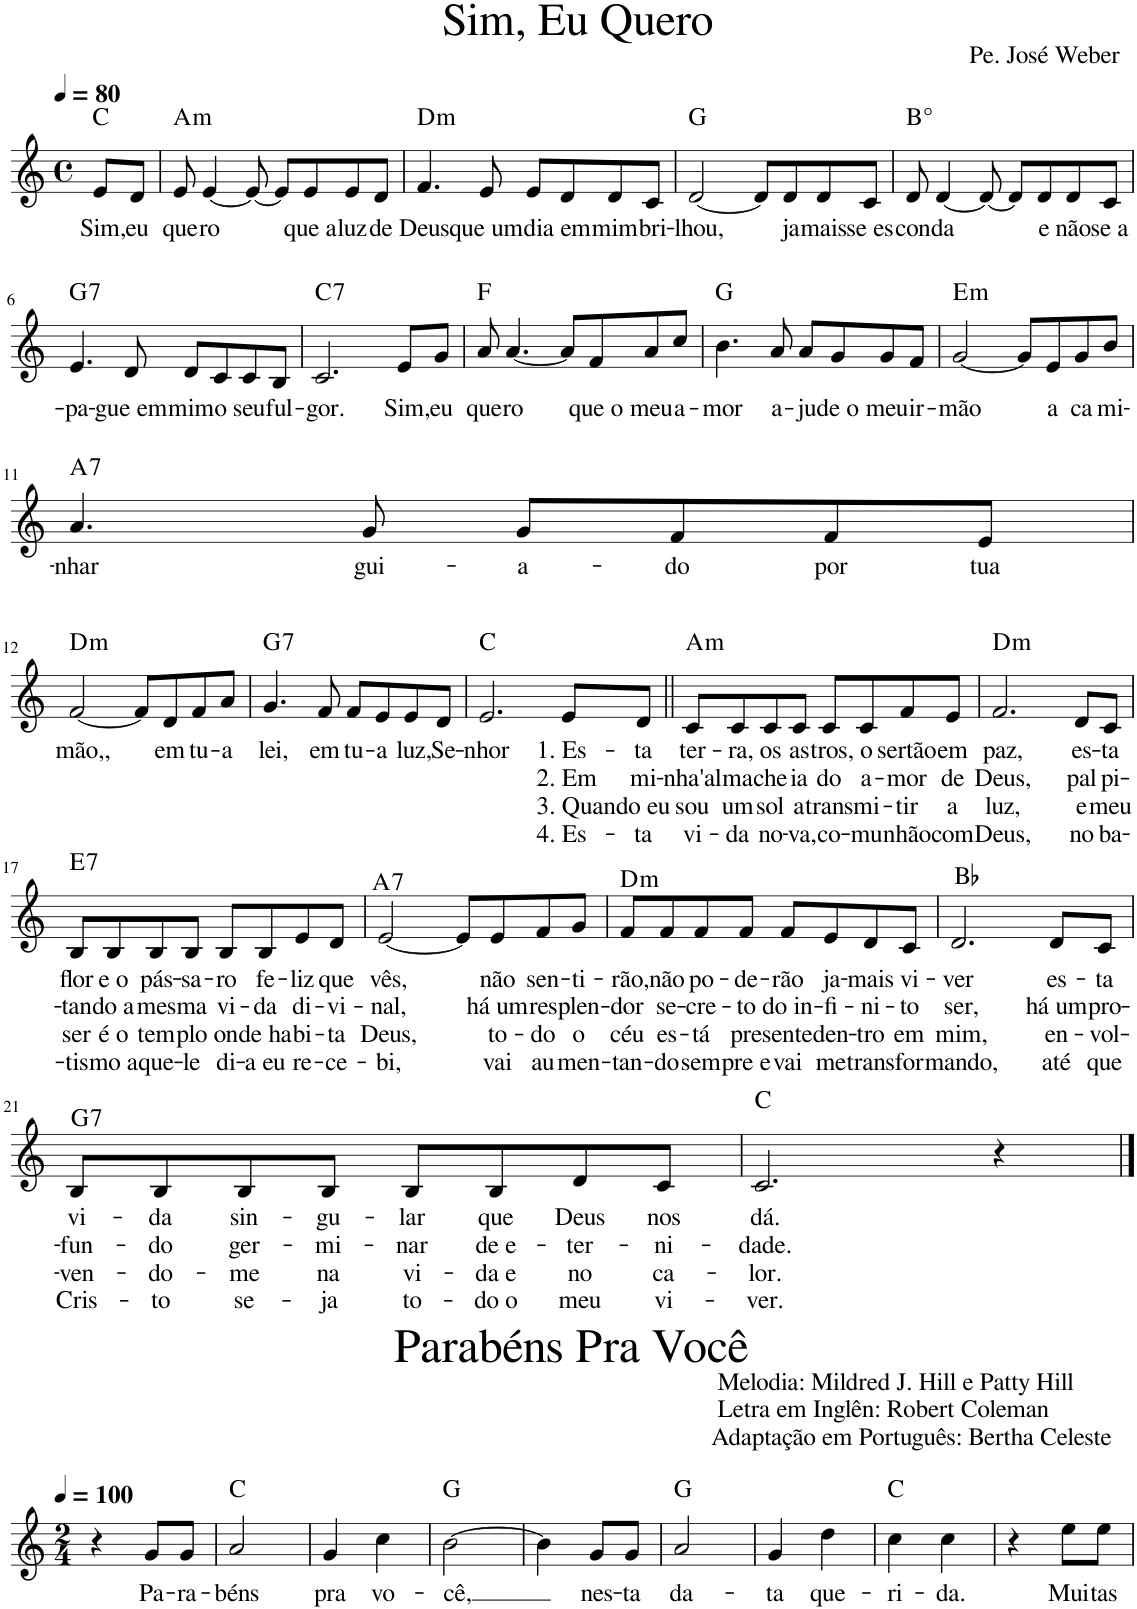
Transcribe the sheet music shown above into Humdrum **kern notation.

**kern	**text	**text	**text	**text	**harte
*part1	*part1	*part1	*part1	*part1	*part1
*staff1	*staff1	*staff1	*staff1	*staff1	*
*I"Voz	*	*	*	*	*
*I'Vo.	*	*	*	*	*
!!LO:PB:g=z
*clefG2	*	*	*	*	*
*k[]	*	*	*	*	*
*M4/4	*	*	*	*	*
*met(c)	*	*	*	*	*
*MM80	*	*	*	*	*
=1	=1	=1	=1	=1	=1
!LO:TX:a:t=Sim, Eu Quero	!	!	!	!	!
!LO:TX:a:t=Pe. José Weber	!	!	!	!	!
!	!LO:LY:b	!	!	!	!
8e/L	Sim,	.	.	.	C:maj
!	!LO:LY:b	!	!	!	!
8d/J	eu	.	.	.	.
=2	=2	=2	=2	=2	=2
!	!LO:LY:b	!	!	!	!LO:H:kt=m
8e/	que-	.	.	.	A:min
!	!LO:LY:b	!	!	!	!
[4e/	-ro	.	.	.	.
8e/_	.	.	.	.	.
8e/L]	.	.	.	.	.
!	!LO:LY:b	!	!	!	!
8e/	que a	.	.	.	.
!	!LO:LY:b	!	!	!	!
8e/	luz	.	.	.	.
!	!LO:LY:b	!	!	!	!
8d/J	de	.	.	.	.
=3	=3	=3	=3	=3	=3
!	!LO:LY:b	!	!	!	!LO:H:kt=m
4.f/	Deus	.	.	.	D:min
!	!LO:LY:b	!	!	!	!
8e/	que um	.	.	.	.
!	!LO:LY:b	!	!	!	!
8e/L	di-	.	.	.	.
!	!LO:LY:b	!	!	!	!
8d/	-a em	.	.	.	.
!	!LO:LY:b	!	!	!	!
8d/	mim	.	.	.	.
!	!LO:LY:b	!	!	!	!
8c/J	bri-	.	.	.	.
=4	=4	=4	=4	=4	=4
!	!LO:LY:b	!	!	!	!
[2d/	-lhou,	.	.	.	G:maj
8d/L]	.	.	.	.	.
!	!LO:LY:b	!	!	!	!
8d/	ja-	.	.	.	.
!	!LO:LY:b	!	!	!	!
8d/	-mais	.	.	.	.
!	!LO:LY:b	!	!	!	!
8c/J	se es-	.	.	.	.
=5	=5	=5	=5	=5	=5
!	!LO:LY:b	!	!	!	!LO:H:kt=°
8d/	-con-	.	.	.	.
!	!LO:LY:b	!	!	!	!
[4d/	-da	.	.	.	.
8d/_	.	.	.	.	.
8d/L]	.	.	.	.	.
!	!LO:LY:b	!	!	!	!
8d/	e	.	.	.	.
!	!LO:LY:b	!	!	!	!
8d/	não	.	.	.	.
!	!LO:LY:b	!	!	!	!
8c/J	se a-	.	.	.	.
!!LO:LB:g=z
=6	=6	=6	=6	=6	=6
!	!LO:LY:b	!	!	!	!LO:H:kt=7
4.e/	-pa-	.	.	.	G:7
!	!LO:LY:b	!	!	!	!
8d/	-gue em	.	.	.	.
!	!LO:LY:b	!	!	!	!
8d/L	mim	.	.	.	.
!	!LO:LY:b	!	!	!	!
8c/	o	.	.	.	.
!	!LO:LY:b	!	!	!	!
8c/	seu	.	.	.	.
!	!LO:LY:b	!	!	!	!
8B/J	ful-	.	.	.	.
=7	=7	=7	=7	=7	=7
!	!LO:LY:b	!	!	!	!LO:H:kt=7
2.c/	-gor.	.	.	.	C:7
!	!LO:LY:b	!	!	!	!
8e/L	Sim,	.	.	.	.
!	!LO:LY:b	!	!	!	!
8g/J	eu	.	.	.	.
=8	=8	=8	=8	=8	=8
!	!LO:LY:b	!	!	!	!
8a/	que-	.	.	.	F:maj
!	!LO:LY:b	!	!	!	!
[4.a/	-ro	.	.	.	.
8a/L]	.	.	.	.	.
!	!LO:LY:b	!	!	!	!
8f/	que o	.	.	.	.
!	!LO:LY:b	!	!	!	!
8a/	meu	.	.	.	.
!	!LO:LY:b	!	!	!	!
8cc/J	a-	.	.	.	.
=9	=9	=9	=9	=9	=9
!	!LO:LY:b	!	!	!	!
4.b\	-mor	.	.	.	G:maj
!	!LO:LY:b	!	!	!	!
8a/	a-	.	.	.	.
!	!LO:LY:b	!	!	!	!
8a/L	-ju-	.	.	.	.
!	!LO:LY:b	!	!	!	!
8g/	-de o	.	.	.	.
!	!LO:LY:b	!	!	!	!
8g/	meu	.	.	.	.
!	!LO:LY:b	!	!	!	!
8f/J	ir-	.	.	.	.
=10	=10	=10	=10	=10	=10
!	!LO:LY:b	!	!	!	!LO:H:kt=m
[2g/	-mão	.	.	.	E:min
8g/L]	.	.	.	.	.
!	!LO:LY:b	!	!	!	!
8e/	a	.	.	.	.
!	!LO:LY:b	!	!	!	!
8g/	ca-	.	.	.	.
!	!LO:LY:b	!	!	!	!
8b/J	-mi-	.	.	.	.
!!LO:LB:g=z
=11	=11	=11	=11	=11	=11
!	!LO:LY:b	!	!	!	!LO:H:kt=7
4.a/	-nhar	.	.	.	A:7
!	!LO:LY:b	!	!	!	!
8g/	gui-	.	.	.	.
!	!LO:LY:b	!	!	!	!
8g/L	-a-	.	.	.	.
!	!LO:LY:b	!	!	!	!
8f/	-do	.	.	.	.
!	!LO:LY:b	!	!	!	!
8f/	por	.	.	.	.
!	!LO:LY:b	!	!	!	!
8e/J	tua	.	.	.	.
!!LO:LB:g=z
=12	=12	=12	=12	=12	=12
!	!LO:LY:b	!	!	!	!LO:H:kt=m
[2f/	mão,,	.	.	.	D:min
8f/L]	.	.	.	.	.
!	!LO:LY:b	!	!	!	!
8d/	em	.	.	.	.
!	!LO:LY:b	!	!	!	!
8f/	tu-	.	.	.	.
!	!LO:LY:b	!	!	!	!
8a/J	-a	.	.	.	.
=13	=13	=13	=13	=13	=13
!	!LO:LY:b	!	!	!	!LO:H:kt=7
4.g/	lei,	.	.	.	G:7
!	!LO:LY:b	!	!	!	!
8f/	em	.	.	.	.
!	!LO:LY:b	!	!	!	!
8f/L	tu-	.	.	.	.
!	!LO:LY:b	!	!	!	!
8e/	-a	.	.	.	.
!	!LO:LY:b	!	!	!	!
8e/	luz,	.	.	.	.
!	!LO:LY:b	!	!	!	!
8d/J	Se-	.	.	.	.
=14	=14	=14	=14	=14	=14
!	!LO:LY:b	!	!	!	!
2.e/	-nhor	.	.	.	C:maj
!	!LO:LY:b	!LO:LY:b	!LO:LY:b	!LO:LY:b	!
8e/L	1. Es-	2. Em	3. Quan-	4. Es-	.
!	!LO:LY:b	!LO:LY:b	!LO:LY:b	!LO:LY:b	!
8d/J	-ta	mi-	-do eu	-ta	.
=15||	=15||	=15||	=15||	=15||	=15||
!	!LO:LY:b	!LO:LY:b	!LO:LY:b	!LO:LY:b	!LO:H:kt=m
8c/L	ter-	-nha'al-	sou	vi-	A:min
!	!LO:LY:b	!LO:LY:b	!LO:LY:b	!LO:LY:b	!
8c/	-ra,	-ma	um	-da	.
!	!LO:LY:b	!LO:LY:b	!LO:LY:b	!LO:LY:b	!
8c/	os	che-	sol	no-	.
!	!LO:LY:b	!LO:LY:b	!LO:LY:b	!LO:LY:b	!
8c/J	as-	-ia	a	-va,	.
!	!LO:LY:b	!LO:LY:b	!LO:LY:b	!LO:LY:b	!
8c/L	-tros,	do	trans-	co-	.
!	!LO:LY:b	!LO:LY:b	!LO:LY:b	!LO:LY:b	!
8c/	o	a-	-mi-	-mu-	.
!	!LO:LY:b	!LO:LY:b	!LO:LY:b	!LO:LY:b	!
8f/	sertão	-mor	-tir	-nhão	.
!	!LO:LY:b	!LO:LY:b	!LO:LY:b	!LO:LY:b	!
8e/J	em	de	a	com	.
=16	=16	=16	=16	=16	=16
!	!LO:LY:b	!LO:LY:b	!LO:LY:b	!LO:LY:b	!LO:H:kt=m
2.f/	paz,	Deus,	luz,	Deus,	D:min
!	!LO:LY:b	!LO:LY:b	!LO:LY:b	!LO:LY:b	!
8d/L	es-	pal-	e	no	.
!	!LO:LY:b	!LO:LY:b	!LO:LY:b	!LO:LY:b	!
8c/J	-ta	-pi-	meu	ba-	.
!!LO:LB:g=z
=17	=17	=17	=17	=17	=17
!	!LO:LY:b	!LO:LY:b	!LO:LY:b	!LO:LY:b	!LO:H:kt=7
8B/L	flor	-tan-	ser	-tis-	E:7
!	!LO:LY:b	!LO:LY:b	!LO:LY:b	!LO:LY:b	!
8B/	e o	-do a	é o	-mo a-	.
!	!LO:LY:b	!LO:LY:b	!LO:LY:b	!LO:LY:b	!
8B/	pás-	mes-	tem-	-que-	.
!	!LO:LY:b	!LO:LY:b	!LO:LY:b	!LO:LY:b	!
8B/J	-sa-	-ma	-plo	-le	.
!	!LO:LY:b	!LO:LY:b	!LO:LY:b	!LO:LY:b	!
8B/L	-ro	vi-	on-	di-	.
!	!LO:LY:b	!LO:LY:b	!LO:LY:b	!LO:LY:b	!
8B/	fe-	-da	-de ha-	-a eu	.
!	!LO:LY:b	!LO:LY:b	!LO:LY:b	!LO:LY:b	!
8e/	-liz	di-	-bi-	re-	.
!	!LO:LY:b	!LO:LY:b	!LO:LY:b	!LO:LY:b	!
8d/J	que	-vi-	-ta	-ce-	.
=18	=18	=18	=18	=18	=18
!	!LO:LY:b	!LO:LY:b	!LO:LY:b	!LO:LY:b	!LO:H:kt=7
[2e/	vês,	-nal,	Deus,	-bi,	A:7
8e/L]	.	.	.	.	.
!	!LO:LY:b	!LO:LY:b	!LO:LY:b	!LO:LY:b	!
8e/	não	há um	to-	vai	.
!	!LO:LY:b	!LO:LY:b	!LO:LY:b	!LO:LY:b	!
8f/	sen-	res-	-do	au-	.
!	!LO:LY:b	!LO:LY:b	!LO:LY:b	!LO:LY:b	!
8g/J	-ti-	-plen-	o	-men-	.
=19	=19	=19	=19	=19	=19
!	!LO:LY:b	!LO:LY:b	!LO:LY:b	!LO:LY:b	!LO:H:kt=m
8f/L	-rão,	-dor	céu	-tan-	D:min
!	!LO:LY:b	!LO:LY:b	!LO:LY:b	!LO:LY:b	!
8f/	não	se-	es-	-do	.
!	!LO:LY:b	!LO:LY:b	!LO:LY:b	!LO:LY:b	!
8f/	po-	-cre-	-tá	sem-	.
!	!LO:LY:b	!LO:LY:b	!LO:LY:b	!LO:LY:b	!
8f/J	-de-	-to	pre-	-pre e	.
!	!LO:LY:b	!LO:LY:b	!LO:LY:b	!LO:LY:b	!
8f/L	-rão	do in-	-sente	vai	.
!	!LO:LY:b	!LO:LY:b	!LO:LY:b	!LO:LY:b	!
8e/	ja-	-fi-	den-	me	.
!	!LO:LY:b	!LO:LY:b	!LO:LY:b	!LO:LY:b	!
8d/	-mais	-ni-	-tro	trans-	.
!	!LO:LY:b	!LO:LY:b	!LO:LY:b	!LO:LY:b	!
8cn/J	vi-	-to	em	-for-	.
=20	=20	=20	=20	=20	=20
!	!LO:LY:b	!LO:LY:b	!LO:LY:b	!LO:LY:b	!
2.d/	-ver	ser,	mim,	-mando,	Bb:maj
!	!LO:LY:b	!LO:LY:b	!LO:LY:b	!LO:LY:b	!
8d/L	es-	há um	en-	até	.
!	!LO:LY:b	!LO:LY:b	!LO:LY:b	!LO:LY:b	!
8c/J	-ta	pro-	-vol-	que	.
!!LO:LB:g=z
=21	=21	=21	=21	=21	=21
!	!LO:LY:b	!LO:LY:b	!LO:LY:b	!LO:LY:b	!LO:H:kt=7
8B/L	vi-	-fun-	-ven-	Cris-	G:7
!	!LO:LY:b	!LO:LY:b	!LO:LY:b	!LO:LY:b	!
8B/	-da	-do	-do-	-to	.
!	!LO:LY:b	!LO:LY:b	!LO:LY:b	!LO:LY:b	!
8B/	sin-	ger-	-me	se-	.
!	!LO:LY:b	!LO:LY:b	!LO:LY:b	!LO:LY:b	!
8B/J	-gu-	-mi-	na	-ja	.
!	!LO:LY:b	!LO:LY:b	!LO:LY:b	!LO:LY:b	!
8B/L	-lar	-nar	vi-	to-	.
!	!LO:LY:b	!LO:LY:b	!LO:LY:b	!LO:LY:b	!
8B/	que	de e-	-da e	-do o	.
!	!LO:LY:b	!LO:LY:b	!LO:LY:b	!LO:LY:b	!
8d/	Deus	-ter-	no	meu	.
!	!LO:LY:b	!LO:LY:b	!LO:LY:b	!LO:LY:b	!
8c/J	nos	-ni-	ca-	vi-	.
=22	=22	=22	=22	=22	=22
!	!LO:LY:b	!LO:LY:b	!LO:LY:b	!LO:LY:b	!
2.c/	dá.	-dade.	-lor.	-ver.	C:maj
4r	.	.	.	.	.
!!LO:LB:g=z
==1	==1	==1	==1	==1	==1
*k[]	*	*	*	*	*
*M2/4	*	*	*	*	*
*MM100	*	*	*	*	*
!LO:TX:a:t=Parabéns Pra Você	!	!	!	!	!
!LO:TX:a:t=Melodia&colon; Mildred J. Hill e Patty Hill	!	!	!	!	!
!LO:TX:a:t=Letra em Inglên&colon; Robert Coleman	!	!	!	!	!
!LO:TX:a:t=Adaptação em Português&colon; Bertha Celeste	!	!	!	!	!
4r	.	.	.	.	.
!	!LO:LY:b	!	!	!	!
8g/L	Pa-	.	.	.	.
!	!LO:LY:b	!	!	!	!
8g/J	-ra-	.	.	.	.
=2	=2	=2	=2	=2	=2
!	!LO:LY:b	!	!	!	!
2a/	-béns	.	.	.	C:maj
=3	=3	=3	=3	=3	=3
!	!LO:LY:b	!	!	!	!
4g/	pra	.	.	.	.
!	!LO:LY:b	!	!	!	!
4cc\	vo-	.	.	.	.
=4	=4	=4	=4	=4	=4
!	!LO:LY:b	!	!	!	!
[2b\	-cê,	.	.	.	G:maj
=5	=5	=5	=5	=5	=5
4b\]	.	.	.	.	.
!	!LO:LY:b	!	!	!	!
8g/L	nes-	.	.	.	.
!	!LO:LY:b	!	!	!	!
8g/J	-ta	.	.	.	.
=6	=6	=6	=6	=6	=6
!	!LO:LY:b	!	!	!	!
2a/	da-	.	.	.	G:maj
=7	=7	=7	=7	=7	=7
!	!LO:LY:b	!	!	!	!
4g/	-ta	.	.	.	.
!	!LO:LY:b	!	!	!	!
4dd\	que-	.	.	.	.
=8	=8	=8	=8	=8	=8
!	!LO:LY:b	!	!	!	!
4cc\	-ri-	.	.	.	C:maj
!	!LO:LY:b	!	!	!	!
4cc\	-da.	.	.	.	.
=9	=9	=9	=9	=9	=9
4r	.	.	.	.	.
!	!LO:LY:b	!	!	!	!
8ee\L	Mui-	.	.	.	.
!	!LO:LY:b	!	!	!	!
8ee\J	-tas	.	.	.	.
=	=	=	=	=	=
*-	*-	*-	*-	*-	*-
